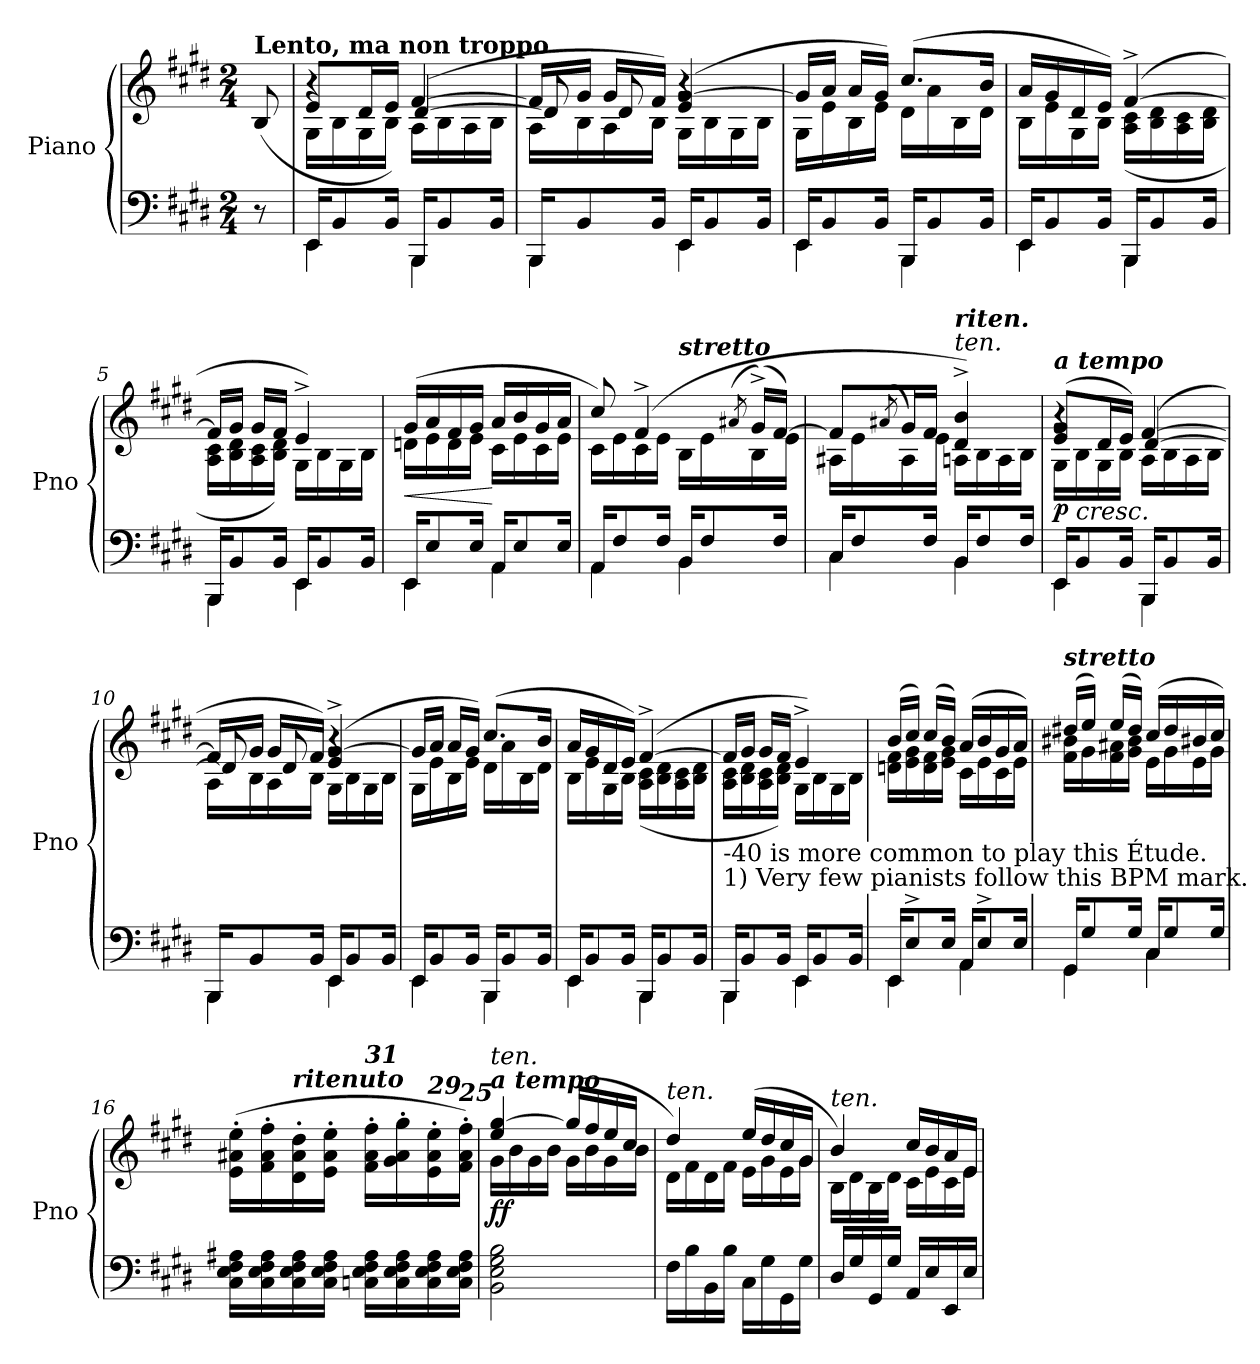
**kern	**kern	**dynam
*part1	*part1	*part1
*staff2	*staff1	*staff1/2
*I"Piano	*	*
*I'Pno	*	*
*clefF4	*clefG2	*
*k[f#c#g#d#]	*k[f#c#g#d#]	*
*M2/4	*M2/4	*
*MM100	*MM100	*
=	=	=
!	!LO:TX:a:B:t=Lento, ma non troppo	!
!	!	!LO:DY:b
!	!	!LO:DY:n=1:b
8r	(>8B/	p other-dynamics
=1	=1	=1
*^	*^	*
*	*	*	*^	*
16EE/KL	4EE\	8e/L	16G#\LL	4r	.
8BB/	.	.	16B\	.	.
.	.	16d#/L	16G#\	.	.
16BB/Jk	.	16e/JJ)	16B\JJ	.	.
16BBB/KL	4BBB\	(>[4f#/	16A\LL	[4d#/	.
8BB/	.	.	16B\	.	.
.	.	.	16A\	.	.
16BB/Jk	.	.	16B\JJ	.	.
=2	=2	=2	=2	=2	=2
16BBB/KL	4BBB\	16f#/LL]	16A\LL	8d#/]	.
8BB/	.	16g#/JJ	16B\	.	.
.	.	16g#/LL	16A\	8d#/	.
16BB/Jk	.	16f#/JJ)	16B\JJ	.	.
16EE/KL	4EE\	(>4e/ [4g#/	16G#\LL	4r	.
8BB/	.	.	16B\	.	.
.	.	.	16G#\	.	.
16BB/Jk	.	.	16B\JJ	.	.
*	*	*	*v	*v	*
=3	=3	=3	=3	=3
16EE/KL	4EE\	16g#/LL]	16G#\LL	.
8BB/	.	16a/JJ	16e\	.
.	.	16a/LL	16B\	.
16BB/Jk	.	16g#/JJ)	16e\JJ	.
16BBB/KL	4BBB\	(>8.cc#/L	16d#\LL	.
8BB/	.	.	16a\	.
.	.	.	16B\	.
16BB/Jk	.	16b/Jk	16d#\JJ	.
=4	=4	=4	=4	=4
16EE/KL	4EE\	16a/LL	16B\LL	.
8BB/	.	16g#/	16e\	.
.	.	16d#/	16G#\	.
16BB/Jk	.	16e/JJ)	16B\JJ	.
16BBB/KL	4BBB\	(>[4f#^/	(<16A\ 16c#\LL	.
8BB/	.	.	16B\ 16d#\	.
.	.	.	16A\ 16c#\	.
16BB/Jk	.	.	16B\ 16d#\JJ	.
!!LO:LB:g=z	!!
=5	=5	=5	=5	=5
16BBB/KL	4BBB\	16f#/LL]	16A\ 16c#\LL	.
8BB/	.	16g#/JJ	16B\ 16d#\	.
.	.	16g#/LL	16A\ 16c#\	.
16BB/Jk	.	16f#/JJ	16B\ 16d#\JJ)	.
16EE/KL	4EE\	4e^/)	16G#\LL	.
8BB/	.	.	16B\	.
.	.	.	16G#\	.
16BB/Jk	.	.	16B\JJ	.
=6	=6	=6	=6	=6
!	!	!	!	!LO:HP:b
16EE/KL	4EE\	(>16g#/LL	16dn\LL	<
8E/	.	16a/	16e\	.
.	.	16f#/	16d\	.
16E/Jk	.	16g#/JJ	16e\JJ	.
!	!	!	!	!LO:DY:n=1:b
16AA/KL	4AA\	16a/LL	16c#\LL	[ other-dynamics
8E/	.	16b/	16e\	.
.	.	16g#/	16c#\	.
16E/Jk	.	16a/JJ	16e\JJ	.
=7	=7	=7	=7	=7
16AA/KL	4AA\	8cc#/)	16c#\LL	.
8F#/	.	.	16e\	.
.	.	(>4f#^/	16c#\	.
16F#/Jk	.	.	16e\JJ	.
!	!	!	!LO:TX:a:Bi:t=stretto	!
16BB/KL	4BB\	.	16B\LL	.
8F#/	.	.	16e\	.
.	.	(>8qa#X/	.	.
.	.	(>16g#^/LL)	16B\	.
16F#/Jk	.	[16f#/JJ)	16e\JJ	.
=8	=8	=8	=8	=8
16C#/KL	4C#\	8f#/L]	16A#X\LL	.
8F#/	.	.	16e\	.
.	.	(>8qa#X/	.	.
.	.	16g#/L)	16A#\	.
16F#/Jk	.	16f#/JJ	16e\JJ	.
!	!	!LO:TX:a:i:t=ten.	!	!
!	!	!LO:TX:a:Bi:t=riten.	!	!
16BB/KL	4BB\	4d#/^ 4b/^)	16An\LL	.
8F#/	.	.	16B\	.
.	.	.	16A\	.
16F#/Jk	.	.	16B\JJ	.
!!LO:LB:g=z
=9	=9	=9	=9	=9
*	*	*	*^	*
!	!	!LO:TX:a:Bi:t=a tempo	!	!	!
!	!	!	!	!	!LO:DY:b
16EE/KL	4EE\	(>8e/ 8g#/L	16G#\LL	4r	p
!	!	!	!	!	!LO:HP:b
8BB/	.	.	16B\	.	<
.	.	16d#/L	16G#\	.	.
16BB/Jk	.	16e/JJ)	16B\JJ	.	.
16BBB/KL	4BBB\	(>[4f#/	16A\LL	[4d#/	.
8BB/	.	.	16B\	.	.
.	.	.	16A\	.	.
16BB/Jk	.	.	16B\JJ	.	.
=10	=10	=10	=10	=10	=10
16BBB/KL	4BBB\	16f#/LL]	16A\LL	8d#/]	.
8BB/	.	16g#/JJ	16B\	.	.
.	.	16g#/LL	16A\	8d#/	.
16BB/Jk	.	16f#/JJ)	16B\JJ	.	.
16EE/KL	4EE\	(>4e/^ [4g#/^	16G#\LL	4r	.
8BB/	.	.	16B\	.	.
.	.	.	16G#\	.	.
16BB/Jk	.	.	16B\JJ	.	.
*	*	*	*v	*v	*
=11	=11	=11	=11	=11
16EE/KL	4EE\	16g#/LL]	16G#\LL	.
8BB/	.	16a/JJ	16e\	.
.	.	16a/LL	16B\	.
16BB/Jk	.	16g#/JJ)	16e\JJ	.
16BBB/KL	4BBB\	(>8.cc#/L	16d#\LL	.
8BB/	.	.	16a\	.
.	.	.	16B\	.
16BB/Jk	.	16b/Jk	16d#\JJ	.
=12	=12	=12	=12	=12
16EE/KL	4EE\	16a/LL	16B\LL	.
8BB/	.	16g#/	16e\	.
.	.	16d#/	16G#\	.
16BB/Jk	.	16e/JJ)	16B\JJ	.
16BBB/KL	4BBB\	(>[4f#^/	(<16A\ 16c#\LL	.
8BB/	.	.	16B\ 16d#\	.
.	.	.	16A\ 16c#\	.
16BB/Jk	.	.	16B\ 16d#\JJ	.
!!LO:LB:g=z	!!
=13	=13	=13	=13	=13
*	*	*MM30	*	*
!LO:TX:a:t=1) Very few pianists follow this BPM mark.	!	!	!	!
!LO:TX:a:t=-40 is more common to play this Étude.	!	!	!	!
16BBB/KL	4BBB\	16f#/LL]	16A\ 16c#\LL	.
8BB/	.	16g#/JJ	16B\ 16d#\	.
.	.	16g#/LL	16A\ 16c#\	.
16BB/Jk	.	16f#/JJ	16B\ 16d#\JJ)	.
16EE/KL	4EE\	4e^/)	16G#\LL	.
8BB/	.	.	16B\	.
.	.	.	16G#\	.
16BB/Jk	.	.	16B\JJ	.
=14	=14	=14	=14	=14
!	!	!	!	!LO:DY:b
16EE/KL	4EE\	(>16b/LL	16dn\ 16f#\LL	other-dynamics
8E^/	.	16cc#/JJ)	16e\ 16g#\	.
.	.	(>16cc#/LL	16d\ 16f#\	.
16E/Jk	.	16b/JJ)	16e\ 16g#\JJ	.
16AA/KL	4AA\	(>16a/LL	16c#\LL	.
8E^/	.	16b/	16e\	.
.	.	16g#/	16c#\	.
16E/Jk	.	16a/JJ)	16e\JJ	.
=15	=15	=15	=15	=15
!	!	!LO:TX:a:Bi:t=stretto	!	!
16GG#/KL	4GG#\	(>16dd#X/LL	16f#\ 16b#X\LL	.
8G#/	.	16ee/JJ)	16g#\	.
.	.	(>16ee/LL	16f#\ 16a#X\	.
16G#/Jk	.	16dd#/JJ)	16g#\ 16b#\JJ	.
!	!	!	!	!LO:DY:b
16C#/KL	4C#\	(>16cc#/LL	16e\LL	other-dynamics
8G#/	.	16dd#/	16g#\	.
.	.	16b#X/	16e\	.
16G#/Jk	.	16cc#/JJ)	16g#\JJ	.
*v	*v	*	*	*
=16	=16	=16	=16
!	!	!	!LO:DY:b
*	*v	*v	*
16C#\ 16E\ 16F#\ 16A#X\LL	(>16e\' 16a#X\' 16ee\'LL	other-dynamics
16C#\ 16E\ 16F#\ 16A#\	16f#\' 16a#\' 16ff#\'	.
!	!LO:TX:a:Bi:t=ritenuto	!
16C#\ 16E\ 16F#\ 16A#\	16d#\' 16a#\' 16dd#\'	.
16C#\ 16E\ 16F#\ 16A#\JJ	16e\' 16a#\' 16ee\'JJ	.
!	!LO:TX:a:Bi:t=31	!
16Cn\ 16E\ 16F#\ 16A#\LL	16f#\' 16a#\' 16ff#\'LL	.
16C\ 16E\ 16F#\ 16A#\	16g#\' 16a#\' 16gg#\'	.
!	!LO:TX:a:Bi:t=29	!
16C\ 16E\ 16F#\ 16A#\	16e\' 16a#\' 16ee\'	.
!	!LO:TX:a:Bi:t=25	!
16C\ 16E\ 16F#\ 16A#\JJ	16f#\' 16a#\' 16ff#\'JJ)	.
!!LO:PB:g=z
=17	=17	=17
*	*^	*
!	!LO:TX:a:Bi:t=a tempo	!	!
!	!LO:TX:a:i:t=ten.	!	!
!	!	!	!LO:DY:b
2BB\ 2E\ 2G#\ 2B\	4ee/ [4gg#/	16g#\LL	ff
.	.	16b\	.
.	.	16g#\	.
.	.	16b\JJ	.
.	(>16gg#/LL]	16g#\LL	.
.	16ff#/	16b\	.
.	16ee/	16g#\	.
.	16cc#/JJ	16b\JJ	[
=18	=18	=18	=18
!	!LO:TX:a:i:t=ten.	!	!
!	!	!	!LO:DY:b
16F#\LL	4dd#/)	16d#\LL	other-dynamics
16B\	.	16f#\	.
16BB\	.	16d#\	.
16B\JJ	.	16f#\JJ	.
16C#\LL	(>16ee/LL	16e\LL	.
16G#\	16dd#/	16g#\	.
16GG#\	16cc#/	16e\	.
16G#\JJ	16g#/JJ	16g#\JJ	.
=19	=19	=19	=19
!	!LO:TX:a:i:t=ten.	!	!
16D#/LL	4b/)	16B\LL	.
16G#/	.	16d#\	.
16GG#/	.	16B\	.
16G#/JJ	.	16d#\JJ	.
!	!	!	!LO:DY:b
16AA/LL	16cc#/LL	16c#\LL	other-dynamics
16E/	16b/	16e\	.
16EE/	16a/	16c#\	.
16E/JJ	16e/JJ	16e\JJ	.
*	*v	*v	*
=	=	=
*-	*-	*-
